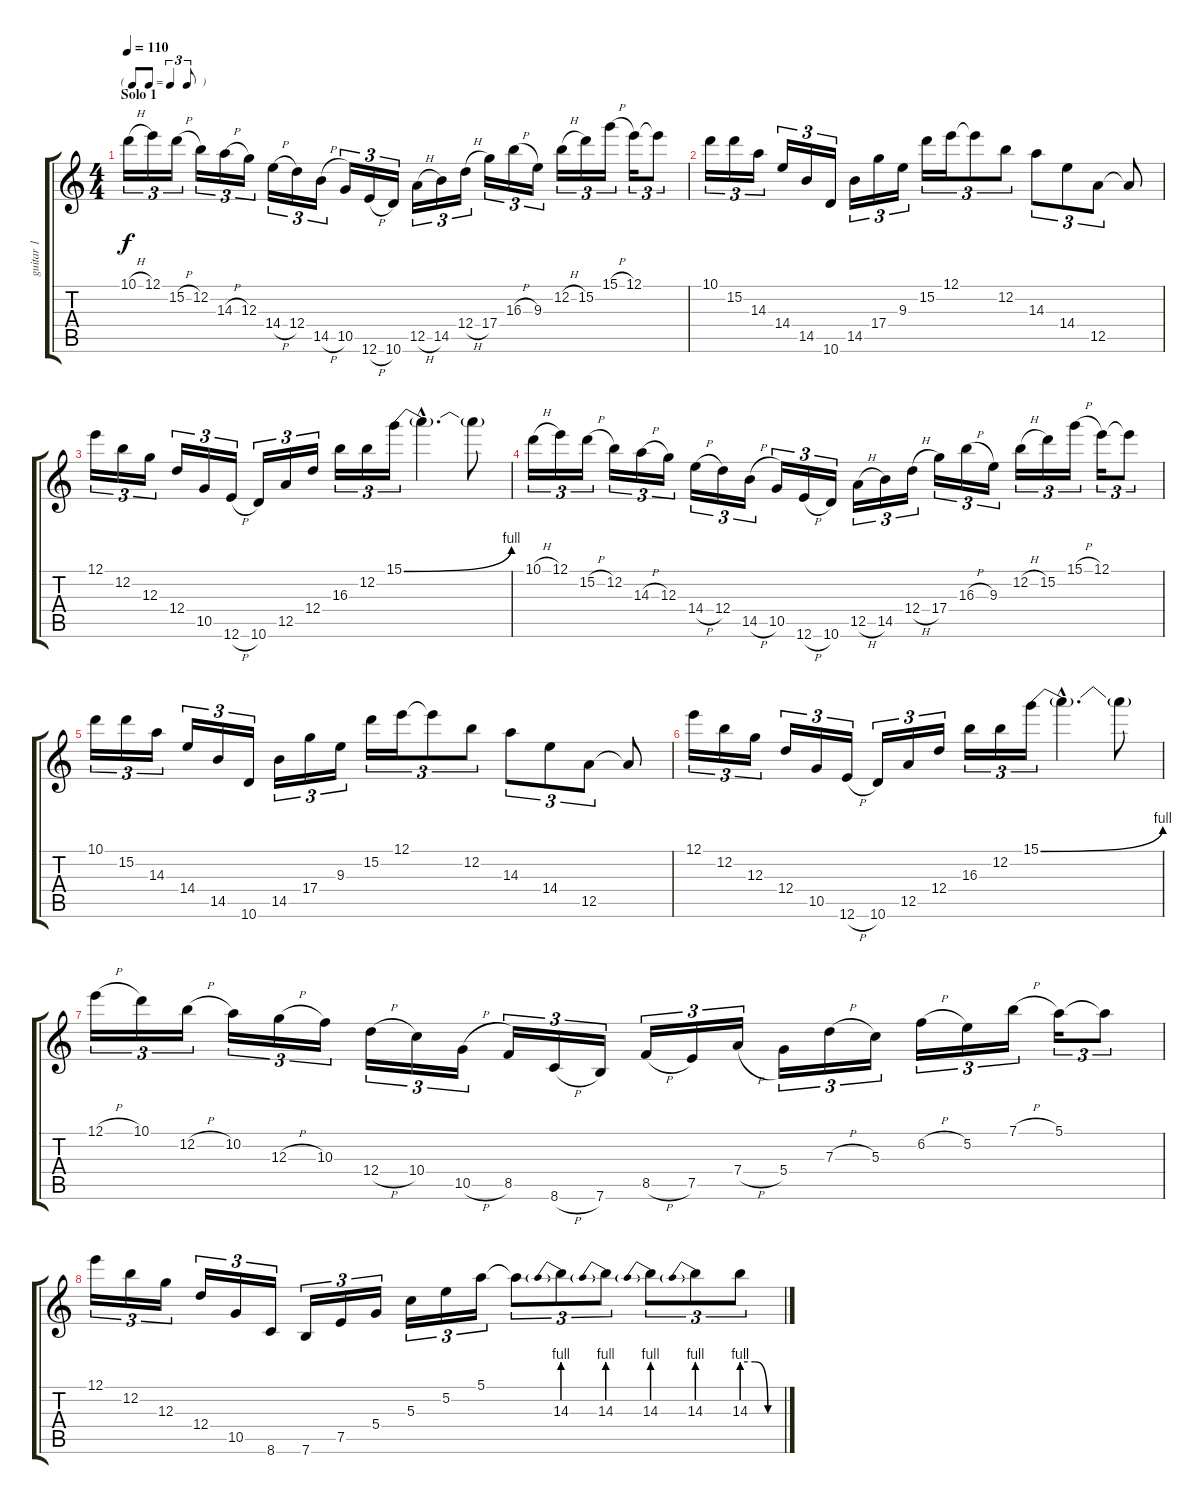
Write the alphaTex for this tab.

\track ("guitar 1" "guitar 1") {instrument overdrivenguitar}
\staff {score tabs}
\tuning (E4 B3 G3 D3 A2 E2) {hide}
\ts (4 4)
\tf triplet8th
\section ("" "Solo 1")
\tempo 110
\clef g2
\ks c
10.1{h}.16{tu (3 2) dy f} 12.1.16{tu (3 2)} 15.2{h}.16{tu (3 2)} 12.2.16{tu (3 2)} 14.3{h}.16{tu (3 2)} 12.3.16{tu (3 2)} 14.4{h}.16{tu (3 2)} 12.4.16{tu (3 2)} 14.5{h}.16{tu (3 2)} 10.5.16{tu (3 2)} 12.6{h}.16{tu (3 2)} 10.6.16{tu (3 2)} 12.5{h}.16{tu (3 2)} 14.5.16{tu (3 2)} 12.4{h}.16{tu (3 2)} 17.4.16{tu (3 2)} 16.3{h}.16{tu (3 2)} 9.3.16{tu (3 2)} 12.2{h}.16{tu (3 2)} 15.2.16{tu (3 2)} 15.1{h}.16{tu (3 2)} 12.1.16{tu (3 2)} 12.1{t}.8{tu (3 2)} |
10.1.16{tu (3 2)} 15.2.16{tu (3 2)} 14.3.16{tu (3 2)} 14.4.16{tu (3 2)} 14.5.16{tu (3 2)} 10.6.16{tu (3 2)} 14.5.16{tu (3 2)} 17.4.16{tu (3 2)} 9.3.16{tu (3 2)} 15.2.16{tu (3 2)} 12.1.16{tu (3 2)} 12.1{t}.8{tu (3 2)} 12.2.8{tu (3 2)} 14.3.8{tu (3 2)} 14.4.8{tu (3 2)} 12.5.8{tu (3 2)} 12.5{t}.8 |
12.1.16{tu (3 2)} 12.2.16{tu (3 2)} 12.3.16{tu (3 2)} 12.4.16{tu (3 2)} 10.5.16{tu (3 2)} 12.6{h}.16{tu (3 2)} 10.6.16{tu (3 2)} 12.5.16{tu (3 2)} 12.4.16{tu (3 2)} 16.3.16{tu (3 2)} 12.2.16{tu (3 2)} 15.1{be (bend 0 0 60 4)}.16{tu (3 2)} 15.1{hac t}.4{d} 15.1{t}.8 |
10.1{h}.16{tu (3 2)} 12.1.16{tu (3 2)} 15.2{h}.16{tu (3 2)} 12.2.16{tu (3 2)} 14.3{h}.16{tu (3 2)} 12.3.16{tu (3 2)} 14.4{h}.16{tu (3 2)} 12.4.16{tu (3 2)} 14.5{h}.16{tu (3 2)} 10.5.16{tu (3 2)} 12.6{h}.16{tu (3 2)} 10.6.16{tu (3 2)} 12.5{h}.16{tu (3 2)} 14.5.16{tu (3 2)} 12.4{h}.16{tu (3 2)} 17.4.16{tu (3 2)} 16.3{h}.16{tu (3 2)} 9.3.16{tu (3 2)} 12.2{h}.16{tu (3 2)} 15.2.16{tu (3 2)} 15.1{h}.16{tu (3 2)} 12.1.16{tu (3 2)} 12.1{t}.8{tu (3 2)} |
10.1.16{tu (3 2)} 15.2.16{tu (3 2)} 14.3.16{tu (3 2)} 14.4.16{tu (3 2)} 14.5.16{tu (3 2)} 10.6.16{tu (3 2)} 14.5.16{tu (3 2)} 17.4.16{tu (3 2)} 9.3.16{tu (3 2)} 15.2.16{tu (3 2)} 12.1.16{tu (3 2)} 12.1{t}.8{tu (3 2)} 12.2.8{tu (3 2)} 14.3.8{tu (3 2)} 14.4.8{tu (3 2)} 12.5.8{tu (3 2)} 12.5{t}.8 |
12.1.16{tu (3 2)} 12.2.16{tu (3 2)} 12.3.16{tu (3 2)} 12.4.16{tu (3 2)} 10.5.16{tu (3 2)} 12.6{h}.16{tu (3 2)} 10.6.16{tu (3 2)} 12.5.16{tu (3 2)} 12.4.16{tu (3 2)} 16.3.16{tu (3 2)} 12.2.16{tu (3 2)} 15.1{be (bend 0 0 60 4)}.16{tu (3 2)} 15.1{hac t}.4{d} 15.1{t}.8 |
12.1{h}.16{tu (3 2)} 10.1.16{tu (3 2)} 12.2{h}.16{tu (3 2)} 10.2.16{tu (3 2)} 12.3{h}.16{tu (3 2)} 10.3.16{tu (3 2)} 12.4{h}.16{tu (3 2)} 10.4.16{tu (3 2)} 10.5{h}.16{tu (3 2)} 8.5.16{tu (3 2)} 8.6{h}.16{tu (3 2)} 7.6.16{tu (3 2)} 8.5{h}.16{tu (3 2)} 7.5.16{tu (3 2)} 7.4{h}.16{tu (3 2)} 5.4.16{tu (3 2)} 7.3{h}.16{tu (3 2)} 5.3.16{tu (3 2)} 6.2{h}.16{tu (3 2)} 5.2.16{tu (3 2)} 7.1{h}.16{tu (3 2)} 5.1.16{tu (3 2)} 5.1{t}.8{tu (3 2)} |
12.1.16{tu (3 2)} 12.2.16{tu (3 2)} 12.3.16{tu (3 2)} 12.4.16{tu (3 2)} 10.5.16{tu (3 2)} 8.6.16{tu (3 2)} 7.6.16{tu (3 2)} 7.5.16{tu (3 2)} 5.4.16{tu (3 2)} 5.3.16{tu (3 2)} 5.2.16{tu (3 2)} 5.1.16{tu (3 2)} 5.1{t}.8{tu (3 2)} 14.3{be (prebend 0 4 60 4)}.8{tu (3 2)} 14.3{be (prebend 0 4 60 4)}.8{tu (3 2)} 14.3{be (prebend 0 4 60 4)}.8{tu (3 2)} 14.3{be (prebend 0 4 60 4)}.8{tu (3 2)} 14.3{be (custom 0 4 20 4 40 0 60 0)}.8{tu (3 2)}
